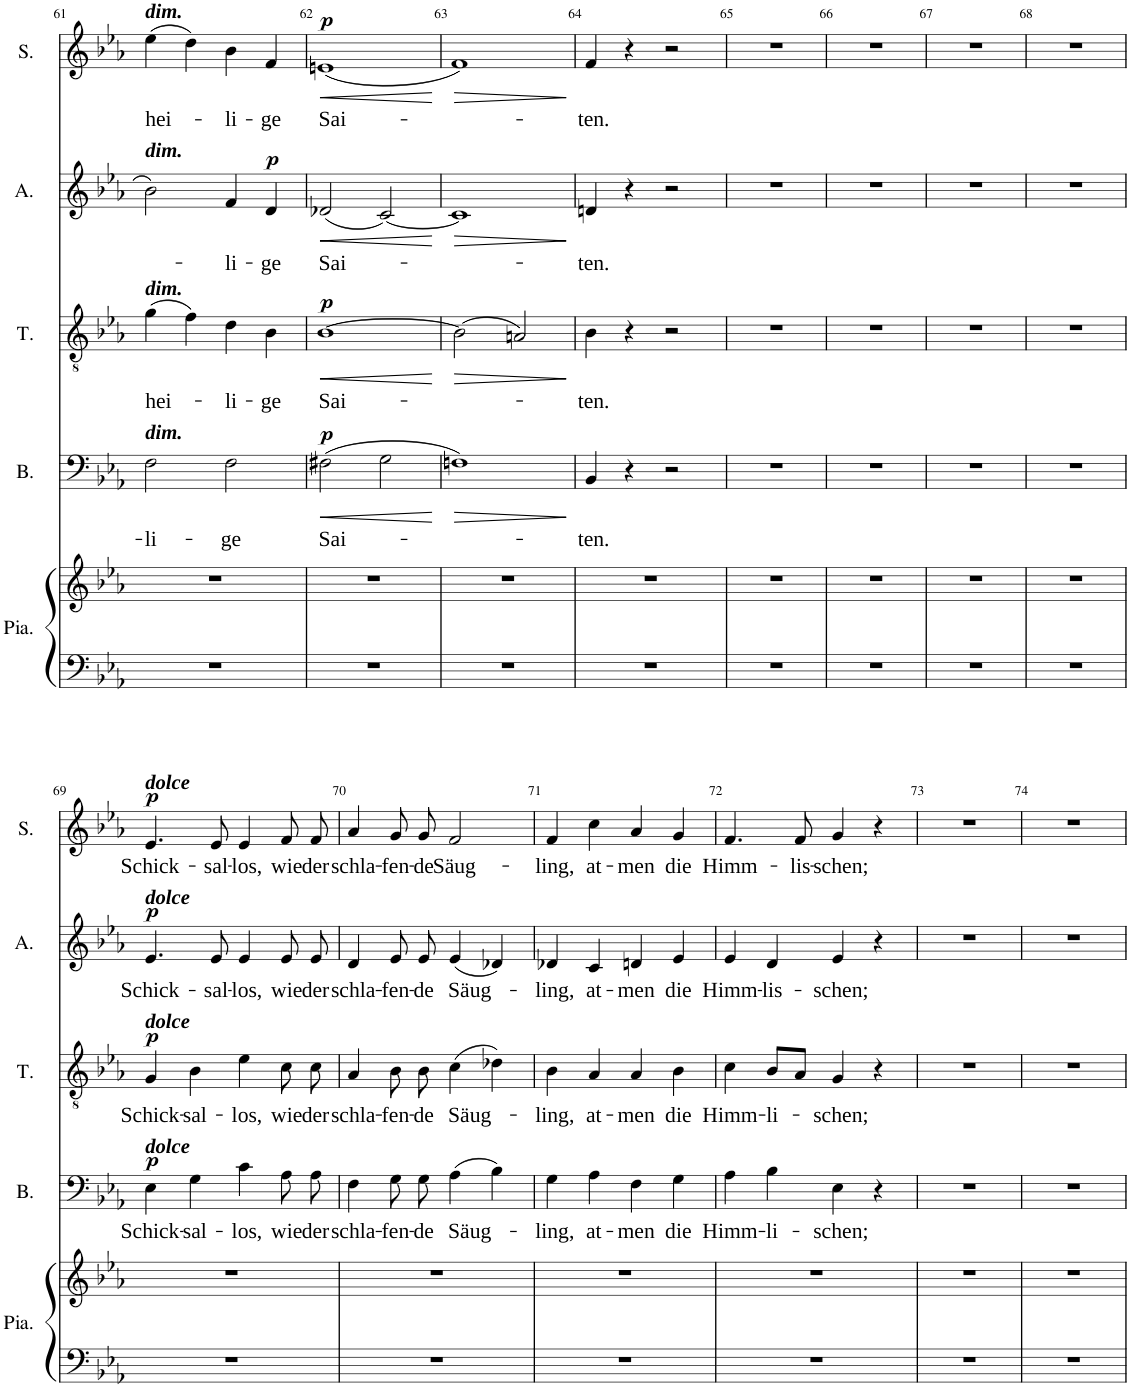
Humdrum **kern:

**kern	**text	**dynam	**kern	**text	**dynam	**kern	**text	**dynam	**kern	**text	**dynam
*part4	*part4	*part4	*part3	*part3	*part3	*part2	*part2	*part2	*part1	*part1	*part1
*staff4	*staff4	*staff4	*staff3	*staff3	*staff3	*staff2	*staff2	*staff2	*staff1	*staff1	*staff1
*I"Basse	*	*	*I"Ténor	*	*	*I"Alto	*	*	*I"Soprano	*	*
*I'B.	*	*	*I'T.	*	*	*I'A.	*	*	*I'S.	*	*
!!LO:PB:g=z
*clefF4	*	*	*clefGv2	*	*	*clefG2	*	*	*clefG2	*	*
*k[b-e-a-]	*	*	*k[b-e-a-]	*	*	*k[b-e-a-]	*	*	*k[b-e-a-]	*	*
*M4/4	*	*	*M4/4	*	*	*M4/4	*	*	*M4/4	*	*
*met(c)	*	*	*met(c)	*	*	*met(c)	*	*	*met(c)	*	*
=61	=61	=61	=61	=61	=61	=61	=61	=61	=61	=61	=61
!	!	!	!	!	!	!	!	!	!LO:TX:a:Bi:t=dim.	!	!
!	!	!	!	!	!	!LO:TX:a:Bi:t=dim.	!	!	!	!	!
!	!	!	!LO:TX:a:Bi:t=dim.	!	!	!	!	!	!	!	!
!LO:TX:a:Bi:t=dim.	!	!	!	!	!	!	!	!	!	!	!
!	!LO:LY:b	!	!	!LO:LY:b	!	!	!	!	!	!LO:LY:b	!
2F\	-li-	.	(4g\	hei-	.	2b-\	.	.	(4ee-\	hei-	.
.	.	.	4f\)	.	.	.	.	.	4dd\)	.	.
!	!LO:LY:b	!	!	!LO:LY:b	!	!	!LO:LY:b	!	!	!LO:LY:b	!
2F\	-ge	.	4d\	-li-	.	4f/	-li-	.	4b-\	-li-	.
!	!	!	!	!LO:LY:b	!	!	!LO:LY:b	!LO:DY:a	!	!LO:LY:b	!
.	.	.	4B-\	-ge	.	4d/	-ge	p	4f/	-ge	.
=62	=62	=62	=62	=62	=62	=62	=62	=62	=62	=62	=62
!	!LO:LY:b	!LO:HP:b	!	!LO:LY:b	!LO:HP:b	!	!LO:LY:b	!LO:HP:b	!	!LO:LY:b	!LO:HP:b
!	!	!LO:DY:n=1:a	!	!	!LO:DY:n=1:a	!	!	!	!	!	!LO:DY:n=1:a
(2F#X\	Sai-	< p	[1B-	Sai-	< p	(2d-X/	Sai-	<	(1en	Sai-	< p
2G\	.	.	.	.	.	[2c/)	.	.	.	.	.
.	.	[	.	.	[	.	.	[	.	.	[
=63	=63	=63	=63	=63	=63	=63	=63	=63	=63	=63	=63
!	!	!LO:HP:b	!	!	!LO:HP:b	!	!	!LO:HP:b	!	!	!LO:HP:b
1Fn)	.	>	(2B-\]	.	>	1c]	.	>	1f)	.	>
.	.	.	2An/)	.	.	.	.	.	.	.	.
.	.	]	.	.	]	.	.	]	.	.	]
=64	=64	=64	=64	=64	=64	=64	=64	=64	=64	=64	=64
!	!LO:LY:b	!	!	!LO:LY:b	!	!	!LO:LY:b	!	!	!LO:LY:b	!
4BB-/	-ten.	.	4B-\	-ten.	.	4dn/	-ten.	.	4f/	-ten.	.
4r	.	.	4r	.	.	4r	.	.	4r	.	.
2r	.	.	2r	.	.	2r	.	.	2r	.	.
=65	=65	=65	=65	=65	=65	=65	=65	=65	=65	=65	=65
1r	.	.	1r	.	.	1r	.	.	1r	.	.
=66	=66	=66	=66	=66	=66	=66	=66	=66	=66	=66	=66
1r	.	.	1r	.	.	1r	.	.	1r	.	.
=67	=67	=67	=67	=67	=67	=67	=67	=67	=67	=67	=67
1r	.	.	1r	.	.	1r	.	.	1r	.	.
=68	=68	=68	=68	=68	=68	=68	=68	=68	=68	=68	=68
1r	.	.	1r	.	.	1r	.	.	1r	.	.
!!LO:LB:g=z
=69	=69	=69	=69	=69	=69	=69	=69	=69	=69	=69	=69
!	!	!	!	!	!	!	!	!	!LO:TX:a:Bi:t=dolce	!	!
!	!	!	!	!	!	!LO:TX:a:Bi:t=dolce	!	!	!	!	!
!	!	!	!LO:TX:a:Bi:t=dolce	!	!	!	!	!	!	!	!
!LO:TX:a:Bi:t=dolce	!	!	!	!	!	!	!	!	!	!	!
!	!LO:LY:b	!LO:DY:a	!	!LO:LY:b	!LO:DY:a	!	!LO:LY:b	!LO:DY:a	!	!LO:LY:b	!LO:DY:a
4E-\	Schick-	p	4G/	Schick-	p	4.e-/	Schick-	p	4.e-/	Schick-	p
!	!LO:LY:b	!	!	!LO:LY:b	!	!	!	!	!	!	!
4G\	-sal-	.	4B-\	-sal-	.	.	.	.	.	.	.
!	!	!	!	!	!	!	!LO:LY:b	!	!	!LO:LY:b	!
.	.	.	.	.	.	8e-/	-sal-	.	8e-/	-sal-	.
!	!LO:LY:b	!	!	!LO:LY:b	!	!	!LO:LY:b	!	!	!LO:LY:b	!
4c\	-los,	.	4e-\	-los,	.	4e-/	-los,	.	4e-/	-los,	.
!	!LO:LY:b	!	!	!LO:LY:b	!	!	!LO:LY:b	!	!	!LO:LY:b	!
8A-\L	wie	.	8c\	wie	.	8e-/L	wie	.	8f/L	wie	.
!	!LO:LY:b	!	!	!LO:LY:b	!	!	!LO:LY:b	!	!	!LO:LY:b	!
8A-\J	der	.	8c\	der	.	8e-/J	der	.	8f/J	der	.
=70	=70	=70	=70	=70	=70	=70	=70	=70	=70	=70	=70
!	!LO:LY:b	!	!	!LO:LY:b	!	!	!LO:LY:b	!	!	!LO:LY:b	!
4F\	schla-	.	4A-/	schla-	.	4d/	schla-	.	4a-/	schla-	.
!	!LO:LY:b	!	!	!LO:LY:b	!	!	!LO:LY:b	!	!	!LO:LY:b	!
8G\L	-fen-	.	8B-\	-fen-	.	8e-/L	-fen-	.	8g/L	-fen-	.
!	!LO:LY:b	!	!	!LO:LY:b	!	!	!LO:LY:b	!	!	!LO:LY:b	!
8G\J	-de	.	8B-\	-de	.	8e-/J	-de	.	8g/J	-de	.
!	!LO:LY:b	!	!	!LO:LY:b	!	!	!LO:LY:b	!	!	!LO:LY:b	!
(4A-\	Säug-	.	(4c\	Säug-	.	(4e-/	Säug-	.	2f/	Säug-	.
4B-\)	.	.	4d-X\)	.	.	4d-X/)	.	.	.	.	.
=71	=71	=71	=71	=71	=71	=71	=71	=71	=71	=71	=71
!	!LO:LY:b	!	!	!LO:LY:b	!	!	!LO:LY:b	!	!	!LO:LY:b	!
4G\	-ling,	.	4B-\	-ling,	.	4d-X/	-ling,	.	4f/	-ling,	.
!	!LO:LY:b	!	!	!LO:LY:b	!	!	!LO:LY:b	!	!	!LO:LY:b	!
4A-\	at-	.	4A-/	at-	.	4c/	at-	.	4cc\	at-	.
!	!LO:LY:b	!	!	!LO:LY:b	!	!	!LO:LY:b	!	!	!LO:LY:b	!
4F\	-men	.	4A-/	-men	.	4dn/	-men	.	4a-/	-men	.
!	!LO:LY:b	!	!	!LO:LY:b	!	!	!LO:LY:b	!	!	!LO:LY:b	!
4G\	die	.	4B-\	die	.	4e-/	die	.	4g/	die	.
=72	=72	=72	=72	=72	=72	=72	=72	=72	=72	=72	=72
!	!LO:LY:b	!	!	!LO:LY:b	!	!	!LO:LY:b	!	!	!LO:LY:b	!
4A-\	Himm-	.	4c\	Himm-	.	4e-/	Himm-	.	4.f/	Himm-	.
!	!LO:LY:b	!	!	!LO:LY:b	!	!	!LO:LY:b	!	!	!	!
4B-\	-li-	.	8B-/L	-li-	.	4d/	-lis-	.	.	.	.
!	!	!	!	!	!	!	!	!	!	!LO:LY:b	!
.	.	.	8A-/J	.	.	.	.	.	8f/	-lis-	.
!	!LO:LY:b	!	!	!LO:LY:b	!	!	!LO:LY:b	!	!	!LO:LY:b	!
4E-\	-schen;	.	4G/	-schen;	.	4e-/	-schen;	.	4g/	-schen;	.
4r	.	.	4r	.	.	4r	.	.	4r	.	.
=73	=73	=73	=73	=73	=73	=73	=73	=73	=73	=73	=73
1r	.	.	1r	.	.	1r	.	.	1r	.	.
=74	=74	=74	=74	=74	=74	=74	=74	=74	=74	=74	=74
1r	.	.	1r	.	.	1r	.	.	1r	.	.
=	=	=	=	=	=	=	=	=	=	=	=
*-	*-	*-	*-	*-	*-	*-	*-	*-	*-	*-	*-
